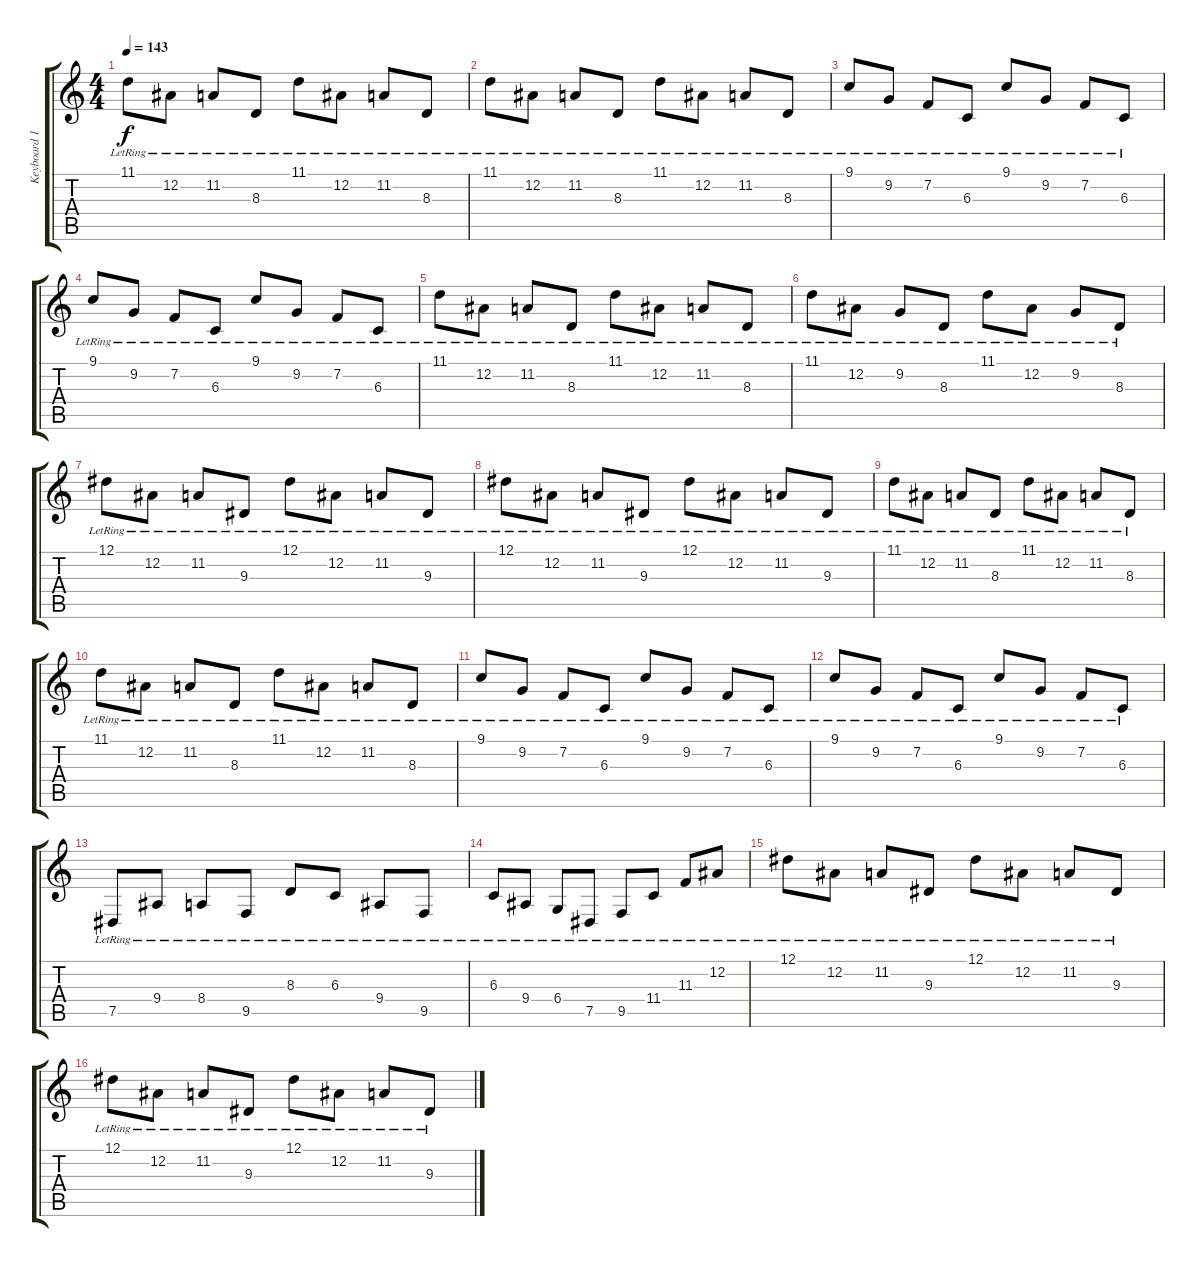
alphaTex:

\track ("Keyboard 1" "Keyboard 1") {instrument acousticgrandpiano}
\staff {score tabs}
\tuning (Eb4 Bb3 Gb3 Db3 Ab2 Eb2) {hide}
\ts (4 4)
\tempo 143
\clef g2
\ks c
11.1{lr}.8{dy f} 12.2{lr}.8 11.2{lr}.8 8.3{lr}.8 11.1{lr}.8 12.2{lr}.8 11.2{lr}.8 8.3{lr}.8 |
11.1{lr}.8 12.2{lr}.8 11.2{lr}.8 8.3{lr}.8 11.1{lr}.8 12.2{lr}.8 11.2{lr}.8 8.3{lr}.8 |
9.1{lr}.8 9.2{lr}.8 7.2{lr}.8 6.3{lr}.8 9.1{lr}.8 9.2{lr}.8 7.2{lr}.8 6.3{lr}.8 |
9.1{lr}.8 9.2{lr}.8 7.2{lr}.8 6.3{lr}.8 9.1{lr}.8 9.2{lr}.8 7.2{lr}.8 6.3{lr}.8 |
11.1{lr}.8 12.2{lr}.8 11.2{lr}.8 8.3{lr}.8 11.1{lr}.8 12.2{lr}.8 11.2{lr}.8 8.3{lr}.8 |
11.1{lr}.8 12.2{lr}.8 9.2{lr}.8 8.3{lr}.8 11.1{lr}.8 12.2{lr}.8 9.2{lr}.8 8.3{lr}.8 |
12.1{lr}.8 12.2{lr}.8 11.2{lr}.8 9.3{lr}.8 12.1{lr}.8 12.2{lr}.8 11.2{lr}.8 9.3{lr}.8 |
12.1{lr}.8 12.2{lr}.8 11.2{lr}.8 9.3{lr}.8 12.1{lr}.8 12.2{lr}.8 11.2{lr}.8 9.3{lr}.8 |
11.1{lr}.8 12.2{lr}.8 11.2{lr}.8 8.3{lr}.8 11.1{lr}.8 12.2{lr}.8 11.2{lr}.8 8.3{lr}.8 |
11.1{lr}.8 12.2{lr}.8 11.2{lr}.8 8.3{lr}.8 11.1{lr}.8 12.2{lr}.8 11.2{lr}.8 8.3{lr}.8 |
9.1{lr}.8 9.2{lr}.8 7.2{lr}.8 6.3{lr}.8 9.1{lr}.8 9.2{lr}.8 7.2{lr}.8 6.3{lr}.8 |
9.1{lr}.8 9.2{lr}.8 7.2{lr}.8 6.3{lr}.8 9.1{lr}.8 9.2{lr}.8 7.2{lr}.8 6.3{lr}.8 |
7.5{lr}.8 9.4{lr}.8 8.4{lr}.8 9.5{lr}.8 8.3{lr}.8 6.3{lr}.8 9.4{lr}.8 9.5{lr}.8 |
6.3{lr}.8 9.4{lr}.8 6.4{lr}.8 7.5{lr}.8 9.5{lr}.8 11.4{lr}.8 11.3{lr}.8 12.2{lr}.8 |
12.1{lr}.8 12.2{lr}.8 11.2{lr}.8 9.3{lr}.8 12.1{lr}.8 12.2{lr}.8 11.2{lr}.8 9.3{lr}.8 |
12.1{lr}.8 12.2{lr}.8 11.2{lr}.8 9.3{lr}.8 12.1{lr}.8 12.2{lr}.8 11.2{lr}.8 9.3{lr}.8
